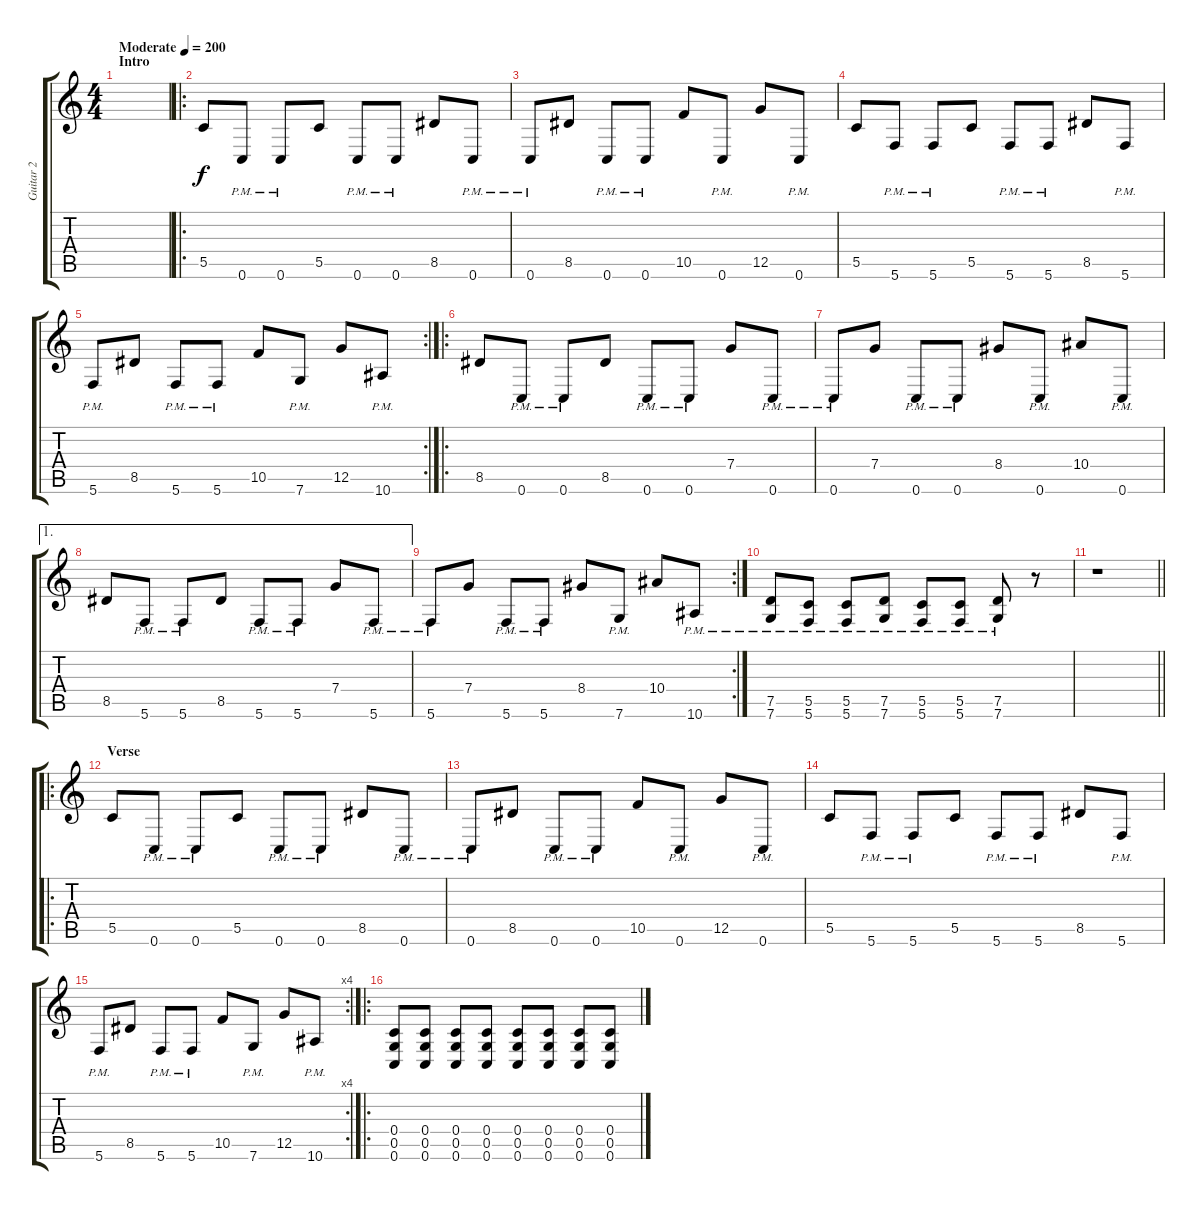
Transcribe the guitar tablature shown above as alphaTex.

\track ("Guitar 2" "Guitar 2") {instrument distortionguitar}
\staff {score tabs}
\tuning (D4 A3 F3 C3 G2 C2) {hide}
\ts (4 4)
\section ("" "Intro")
\tempo (200 "Moderate")
\clef g2
\ks c
|
\ro
5.5.8 0.6{pm}.8 0.6{pm}.8 5.5.8 0.6{pm}.8 0.6{pm}.8 8.5.8 0.6{pm}.8 |
0.6{pm}.8 8.5.8 0.6{pm}.8 0.6{pm}.8 10.5.8 0.6{pm}.8 12.5.8 0.6{pm}.8 |
5.5.8 5.6{pm}.8 5.6{pm}.8 5.5.8 5.6{pm}.8 5.6{pm}.8 8.5.8 5.6{pm}.8 |
\rc 2
5.6{pm}.8 8.5.8 5.6{pm}.8 5.6{pm}.8 10.5.8 7.6{pm}.8 12.5.8 10.6{pm}.8 |
\ro
8.5.8 0.6{pm}.8 0.6{pm}.8 8.5.8 0.6{pm}.8 0.6{pm}.8 7.4.8 0.6{pm}.8 |
0.6{pm}.8 7.4.8 0.6{pm}.8 0.6{pm}.8 8.4.8 0.6{pm}.8 10.4.8 0.6{pm}.8 |
\ae 1
8.5.8 5.6{pm}.8 5.6{pm}.8 8.5.8 5.6{pm}.8 5.6{pm}.8 7.4.8 5.6{pm}.8 |
\rc 2
5.6{pm}.8 7.4.8 5.6{pm}.8 5.6{pm}.8 8.4.8 7.6{pm}.8 10.4.8 10.6{pm}.8 |
(7.5{pm} 7.6{pm}).8 (5.5{pm} 5.6{pm}).8 (5.5{pm} 5.6{pm}).8 (7.5{pm} 7.6{pm}).8 (5.5{pm} 5.6{pm}).8 (5.5{pm} 5.6{pm}).8 (7.5{pm} 7.6{pm}).8 r.8 |
\barLineRight lightlight
r.1 |
\ro
\section ("" "Verse")
5.5.8 0.6{pm}.8 0.6{pm}.8 5.5.8 0.6{pm}.8 0.6{pm}.8 8.5.8 0.6{pm}.8 |
0.6{pm}.8 8.5.8 0.6{pm}.8 0.6{pm}.8 10.5.8 0.6{pm}.8 12.5.8 0.6{pm}.8 |
5.5.8 5.6{pm}.8 5.6{pm}.8 5.5.8 5.6{pm}.8 5.6{pm}.8 8.5.8 5.6{pm}.8 |
\rc 4
5.6{pm}.8 8.5.8 5.6{pm}.8 5.6{pm}.8 10.5.8 7.6{pm}.8 12.5.8 10.6{pm}.8 |
\ro
(0.4 0.5 0.6).8 (0.4 0.5 0.6).8 (0.4 0.5 0.6).8 (0.4 0.5 0.6).8 (0.4 0.5 0.6).8 (0.4 0.5 0.6).8 (0.4 0.5 0.6).8 (0.4 0.5 0.6).8
